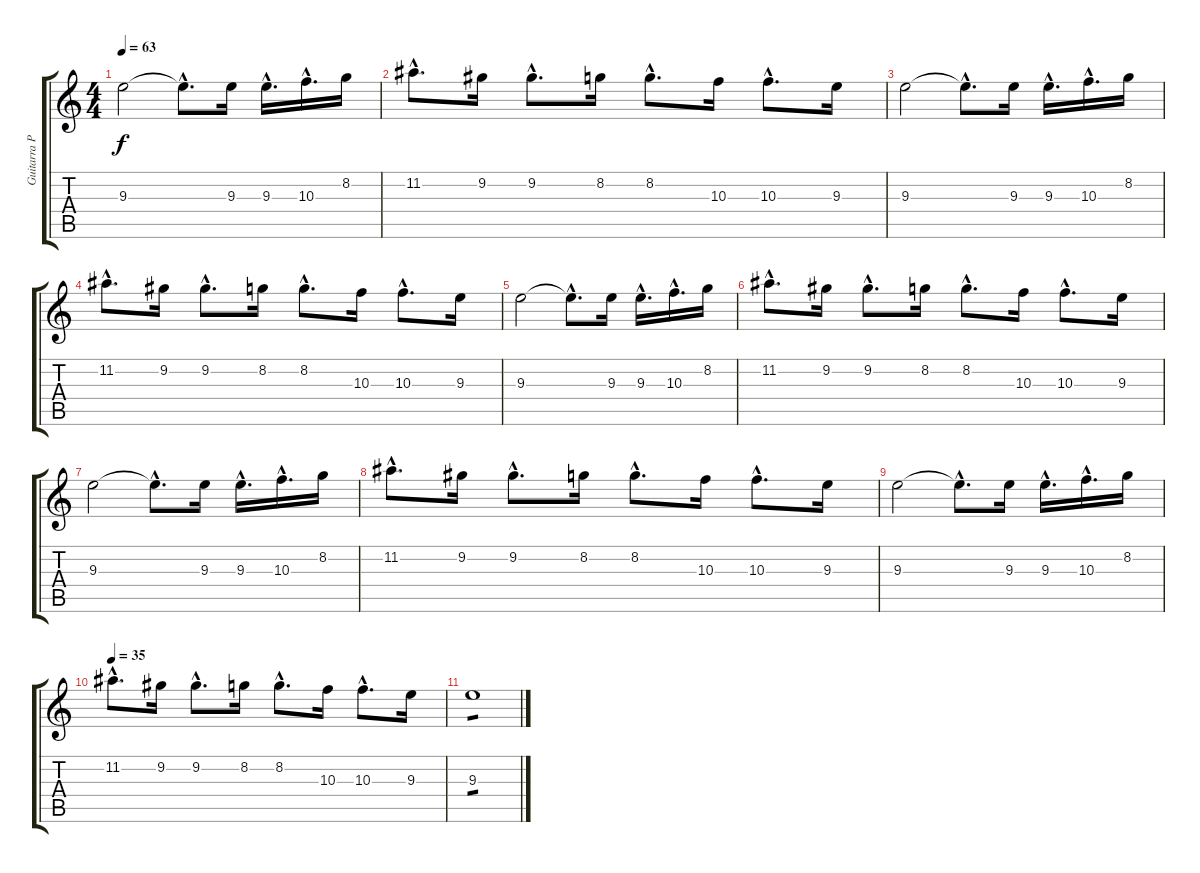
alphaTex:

\track ("Guitarra Principal" "Guitarra P") {instrument electricguitarjazz}
\staff {score tabs}
\tuning (E4 B3 G3 D3 A2 E2) {hide}
\ts (4 4)
\tempo 63
\clef g2
\ks c
9.3.2{dy f} 9.3{hac t}.8{d} 9.3.16 9.3{hac}.16{d} 10.3{hac}.16{d} 8.2.16 |
11.2{hac}.8{d} 9.2.16 9.2{hac}.8{d} 8.2.16 8.2{hac}.8{d} 10.3.16 10.3{hac}.8{d} 9.3.16 |
9.3.2 9.3{hac t}.8{d} 9.3.16 9.3{hac}.16{d} 10.3{hac}.16{d} 8.2.16 |
11.2{hac}.8{d} 9.2.16 9.2{hac}.8{d} 8.2.16 8.2{hac}.8{d} 10.3.16 10.3{hac}.8{d} 9.3.16 |
9.3.2 9.3{hac t}.8{d} 9.3.16 9.3{hac}.16{d} 10.3{hac}.16{d} 8.2.16 |
11.2{hac}.8{d} 9.2.16 9.2{hac}.8{d} 8.2.16 8.2{hac}.8{d} 10.3.16 10.3{hac}.8{d} 9.3.16 |
9.3.2 9.3{hac t}.8{d} 9.3.16 9.3{hac}.16{d} 10.3{hac}.16{d} 8.2.16 |
11.2{hac}.8{d} 9.2.16 9.2{hac}.8{d} 8.2.16 8.2{hac}.8{d} 10.3.16 10.3{hac}.8{d} 9.3.16 |
9.3.2 9.3{hac t}.8{d} 9.3.16 9.3{hac}.16{d} 10.3{hac}.16{d} 8.2.16 |
\tempo 35
11.2{hac}.8{d} 9.2.16 9.2{hac}.8{d} 8.2.16 8.2{hac}.8{d} 10.3.16 10.3{hac}.8{d} 9.3.16 |
9.3.1{tp 1}
